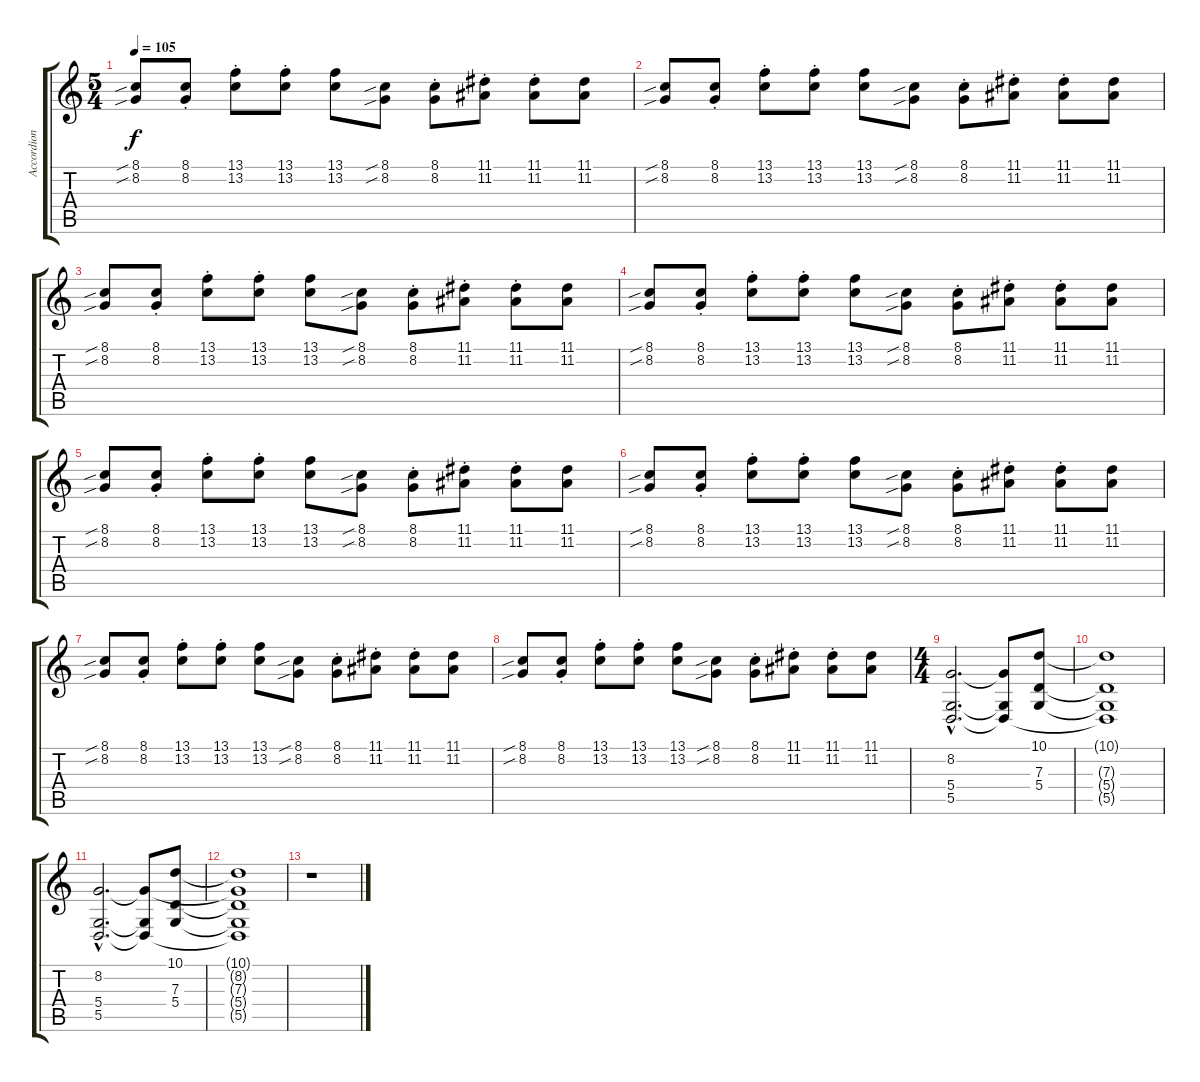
\track ("Accordion" "Accordion") {instrument accordion}
\staff {score tabs}
\tuning (E4 B3 G3 D3 A2 E2) {hide}
\ts (5 4)
\tempo 105
\clef g2
\ks c
(8.1{sib} 8.2{sib}).8{dy f} (8.1{st} 8.2{st}).8 (13.1{st} 13.2{st}).8 (13.1{st} 13.2{st}).8 (13.1 13.2).8 (8.1{sib} 8.2{sib}).8 (8.1{st} 8.2{st}).8 (11.1{st} 11.2{st}).8 (11.1{st} 11.2{st}).8 (11.1 11.2).8 |
(8.1{sib} 8.2{sib}).8 (8.1{st} 8.2{st}).8 (13.1{st} 13.2{st}).8 (13.1{st} 13.2{st}).8 (13.1 13.2).8 (8.1{sib} 8.2{sib}).8 (8.1{st} 8.2{st}).8 (11.1{st} 11.2{st}).8 (11.1{st} 11.2{st}).8 (11.1 11.2).8 |
(8.1{sib} 8.2{sib}).8 (8.1{st} 8.2{st}).8 (13.1{st} 13.2{st}).8 (13.1{st} 13.2{st}).8 (13.1 13.2).8 (8.1{sib} 8.2{sib}).8 (8.1{st} 8.2{st}).8 (11.1{st} 11.2{st}).8 (11.1{st} 11.2{st}).8 (11.1 11.2).8 |
(8.1{sib} 8.2{sib}).8 (8.1{st} 8.2{st}).8 (13.1{st} 13.2{st}).8 (13.1{st} 13.2{st}).8 (13.1 13.2).8 (8.1{sib} 8.2{sib}).8 (8.1{st} 8.2{st}).8 (11.1{st} 11.2{st}).8 (11.1{st} 11.2{st}).8 (11.1 11.2).8 |
(8.1{sib} 8.2{sib}).8 (8.1{st} 8.2{st}).8 (13.1{st} 13.2{st}).8 (13.1{st} 13.2{st}).8 (13.1 13.2).8 (8.1{sib} 8.2{sib}).8 (8.1{st} 8.2{st}).8 (11.1{st} 11.2{st}).8 (11.1{st} 11.2{st}).8 (11.1 11.2).8 |
(8.1{sib} 8.2{sib}).8 (8.1{st} 8.2{st}).8 (13.1{st} 13.2{st}).8 (13.1{st} 13.2{st}).8 (13.1 13.2).8 (8.1{sib} 8.2{sib}).8 (8.1{st} 8.2{st}).8 (11.1{st} 11.2{st}).8 (11.1{st} 11.2{st}).8 (11.1 11.2).8 |
(8.1{sib} 8.2{sib}).8 (8.1{st} 8.2{st}).8 (13.1{st} 13.2{st}).8 (13.1{st} 13.2{st}).8 (13.1 13.2).8 (8.1{sib} 8.2{sib}).8 (8.1{st} 8.2{st}).8 (11.1{st} 11.2{st}).8 (11.1{st} 11.2{st}).8 (11.1 11.2).8 |
(8.1{sib} 8.2{sib}).8 (8.1{st} 8.2{st}).8 (13.1{st} 13.2{st}).8 (13.1{st} 13.2{st}).8 (13.1 13.2).8 (8.1{sib} 8.2{sib}).8 (8.1{st} 8.2{st}).8 (11.1{st} 11.2{st}).8 (11.1{st} 11.2{st}).8 (11.1 11.2).8 |
\ts (4 4)
(8.2{hac} 5.4{hac} 5.5{hac}).2{d} (8.2{t} 5.4{t} 5.5{t}).8 (10.1 7.3 5.4).8 |
(10.1{t} 7.3{t} 5.4{t} 5.5{t}).1 |
(8.2{hac} 5.4{hac} 5.5{hac}).2{d} (8.2{t} 5.4{t} 5.5{t}).8 (10.1 7.3 5.4).8 |
(10.1{t} 8.2{t} 7.3{t} 5.4{t} 5.5{t}).1 |
r.1
